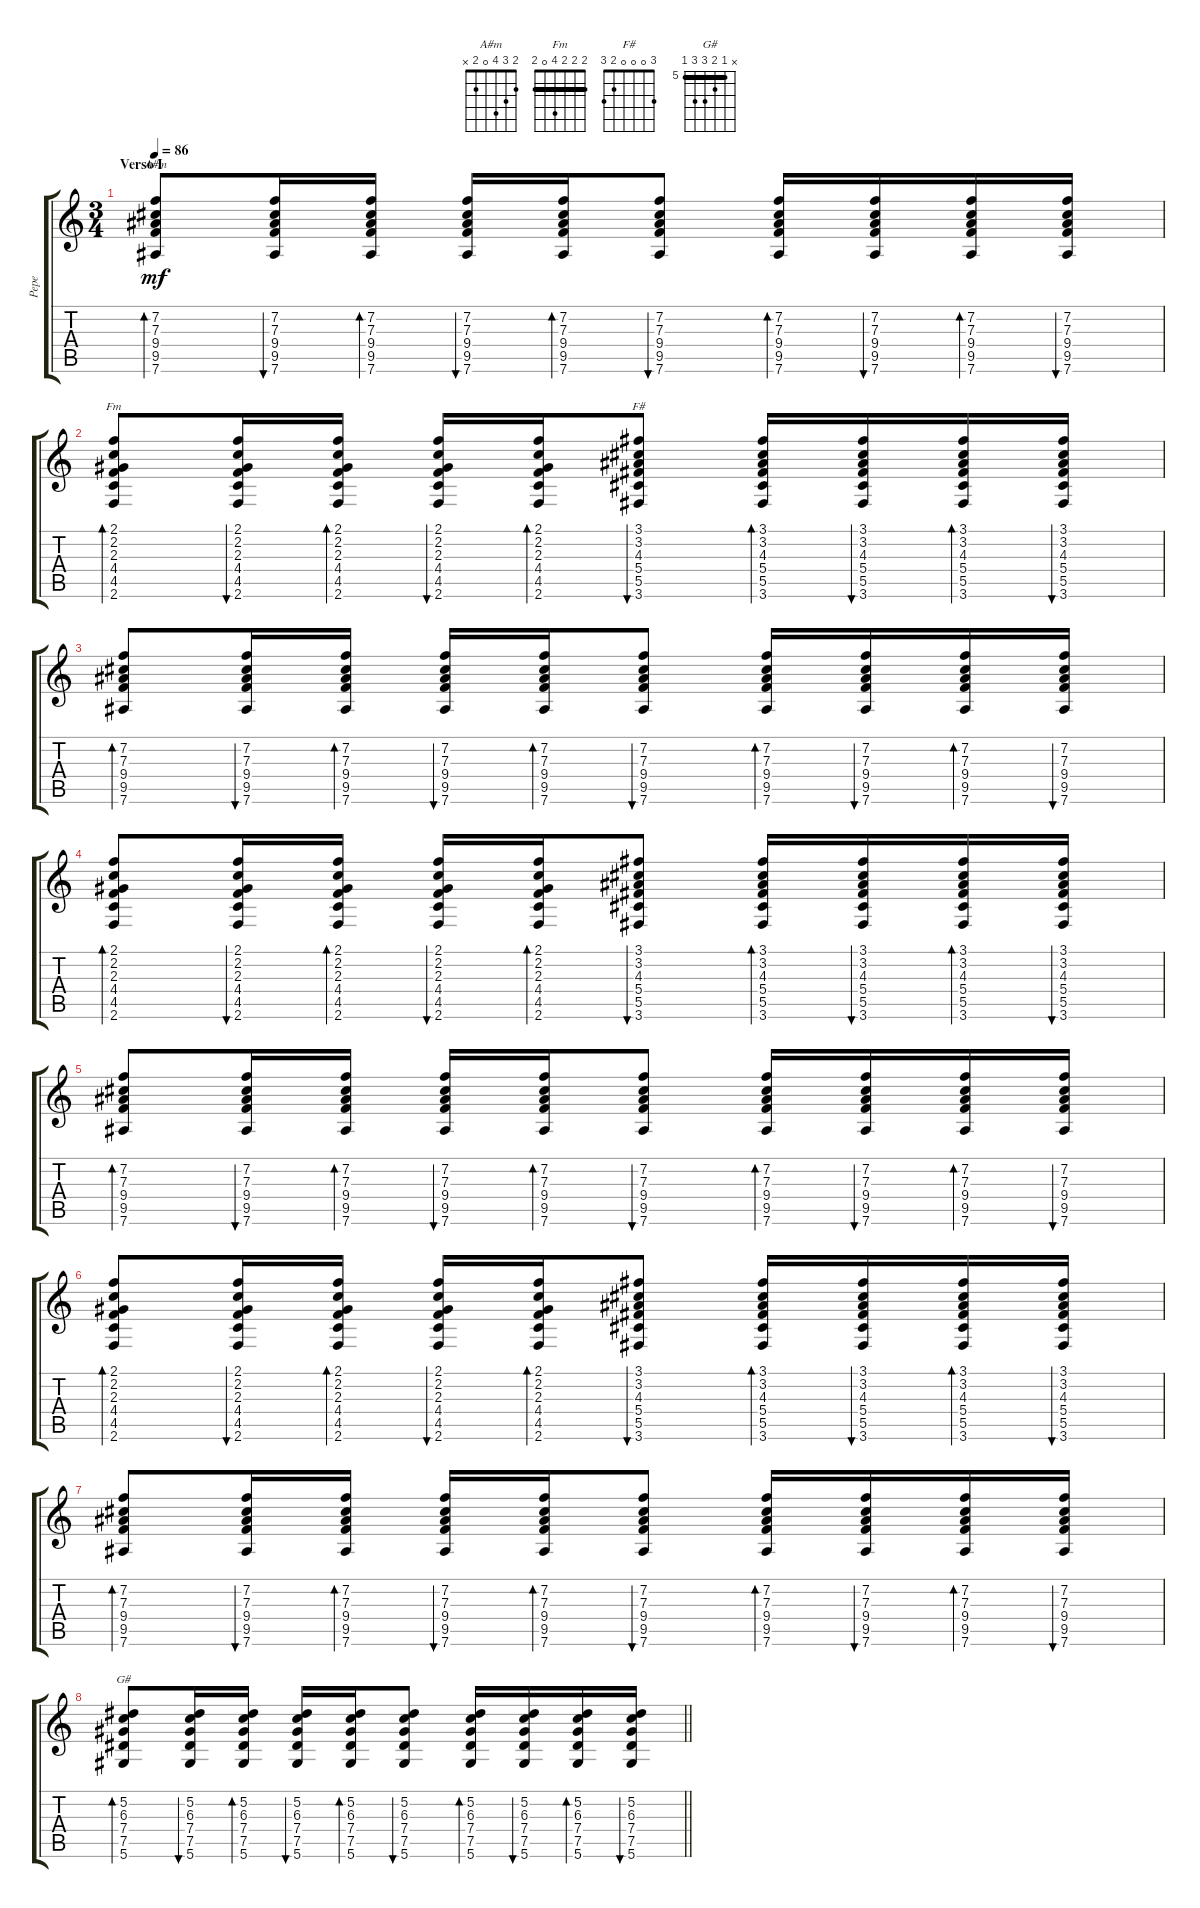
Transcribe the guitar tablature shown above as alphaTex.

\track ("Pepe" "Pepe") {instrument acousticguitarsteel}
\staff {score tabs}
\tuning (Eb4 Bb3 Gb3 Db3 Ab2 Eb2) {hide}
\chord ("A#m" 2 3 4 0 2 x)
\chord ("Fm" 2 2 2 4 0 2) {barre 2}
\chord ("F#" 3 0 0 0 2 3)
\chord ("G#" x 5 6 7 7 5) {firstfret 5 barre 5}
\ts (3 4)
\section ("" "Verso I")
\tempo 86
\clef g2
\ks c
(7.2 7.3 9.4 9.5 7.6).8{bd 30 ch "A#m" dy mf} (7.2 7.3 9.4 9.5 7.6).16{bu 30} (7.2 7.3 9.4 9.5 7.6).16{bd 30} (7.2 7.3 9.4 9.5 7.6).16{bu 30} (7.2 7.3 9.4 9.5 7.6).16{bd 30} (7.2 7.3 9.4 9.5 7.6).8{bu 30} (7.2 7.3 9.4 9.5 7.6).16{bd 30} (7.2 7.3 9.4 9.5 7.6).16{bu 30} (7.2 7.3 9.4 9.5 7.6).16{bd 30} (7.2 7.3 9.4 9.5 7.6).16{bu 30} |
(2.1 2.2 2.3 4.4 4.5 2.6).8{bd 30 ch "Fm"} (2.1 2.2 2.3 4.4 4.5 2.6).16{bu 30} (2.1 2.2 2.3 4.4 4.5 2.6).16{bd 30} (2.1 2.2 2.3 4.4 4.5 2.6).16{bu 30} (2.1 2.2 2.3 4.4 4.5 2.6).16{bd 30} (3.1 3.2 4.3 5.4 5.5 3.6).8{bu 30 ch "F#"} (3.1 3.2 4.3 5.4 5.5 3.6).16{bd 30} (3.1 3.2 4.3 5.4 5.5 3.6).16{bu 30} (3.1 3.2 4.3 5.4 5.5 3.6).16{bd 30} (3.1 3.2 4.3 5.4 5.5 3.6).16{bu 30} |
(7.2 7.3 9.4 9.5 7.6).8{bd 30} (7.2 7.3 9.4 9.5 7.6).16{bu 30} (7.2 7.3 9.4 9.5 7.6).16{bd 30} (7.2 7.3 9.4 9.5 7.6).16{bu 30} (7.2 7.3 9.4 9.5 7.6).16{bd 30} (7.2 7.3 9.4 9.5 7.6).8{bu 30} (7.2 7.3 9.4 9.5 7.6).16{bd 30} (7.2 7.3 9.4 9.5 7.6).16{bu 30} (7.2 7.3 9.4 9.5 7.6).16{bd 30} (7.2 7.3 9.4 9.5 7.6).16{bu 30} |
(2.1 2.2 2.3 4.4 4.5 2.6).8{bd 30} (2.1 2.2 2.3 4.4 4.5 2.6).16{bu 30} (2.1 2.2 2.3 4.4 4.5 2.6).16{bd 30} (2.1 2.2 2.3 4.4 4.5 2.6).16{bu 30} (2.1 2.2 2.3 4.4 4.5 2.6).16{bd 30} (3.1 3.2 4.3 5.4 5.5 3.6).8{bu 30} (3.1 3.2 4.3 5.4 5.5 3.6).16{bd 30} (3.1 3.2 4.3 5.4 5.5 3.6).16{bu 30} (3.1 3.2 4.3 5.4 5.5 3.6).16{bd 30} (3.1 3.2 4.3 5.4 5.5 3.6).16{bu 30} |
(7.2 7.3 9.4 9.5 7.6).8{bd 30} (7.2 7.3 9.4 9.5 7.6).16{bu 30} (7.2 7.3 9.4 9.5 7.6).16{bd 30} (7.2 7.3 9.4 9.5 7.6).16{bu 30} (7.2 7.3 9.4 9.5 7.6).16{bd 30} (7.2 7.3 9.4 9.5 7.6).8{bu 30} (7.2 7.3 9.4 9.5 7.6).16{bd 30} (7.2 7.3 9.4 9.5 7.6).16{bu 30} (7.2 7.3 9.4 9.5 7.6).16{bd 30} (7.2 7.3 9.4 9.5 7.6).16{bu 30} |
(2.1 2.2 2.3 4.4 4.5 2.6).8{bd 30} (2.1 2.2 2.3 4.4 4.5 2.6).16{bu 30} (2.1 2.2 2.3 4.4 4.5 2.6).16{bd 30} (2.1 2.2 2.3 4.4 4.5 2.6).16{bu 30} (2.1 2.2 2.3 4.4 4.5 2.6).16{bd 30} (3.1 3.2 4.3 5.4 5.5 3.6).8{bu 30} (3.1 3.2 4.3 5.4 5.5 3.6).16{bd 30} (3.1 3.2 4.3 5.4 5.5 3.6).16{bu 30} (3.1 3.2 4.3 5.4 5.5 3.6).16{bd 30} (3.1 3.2 4.3 5.4 5.5 3.6).16{bu 30} |
(7.2 7.3 9.4 9.5 7.6).8{bd 30} (7.2 7.3 9.4 9.5 7.6).16{bu 30} (7.2 7.3 9.4 9.5 7.6).16{bd 30} (7.2 7.3 9.4 9.5 7.6).16{bu 30} (7.2 7.3 9.4 9.5 7.6).16{bd 30} (7.2 7.3 9.4 9.5 7.6).8{bu 30} (7.2 7.3 9.4 9.5 7.6).16{bd 30} (7.2 7.3 9.4 9.5 7.6).16{bu 30} (7.2 7.3 9.4 9.5 7.6).16{bd 30} (7.2 7.3 9.4 9.5 7.6).16{bu 30} |
\barLineRight lightlight
(5.2 6.3 7.4 7.5 5.6).8{bd 30 ch "G#"} (5.2 6.3 7.4 7.5 5.6).16{bu 30} (5.2 6.3 7.4 7.5 5.6).16{bd 30} (5.2 6.3 7.4 7.5 5.6).16{bu 30} (5.2 6.3 7.4 7.5 5.6).16{bd 30} (5.2 6.3 7.4 7.5 5.6).8{bu 30} (5.2 6.3 7.4 7.5 5.6).16{bd 30} (5.2 6.3 7.4 7.5 5.6).16{bu 30} (5.2 6.3 7.4 7.5 5.6).16{bd 30} (5.2 6.3 7.4 7.5 5.6).16{bu 30}
